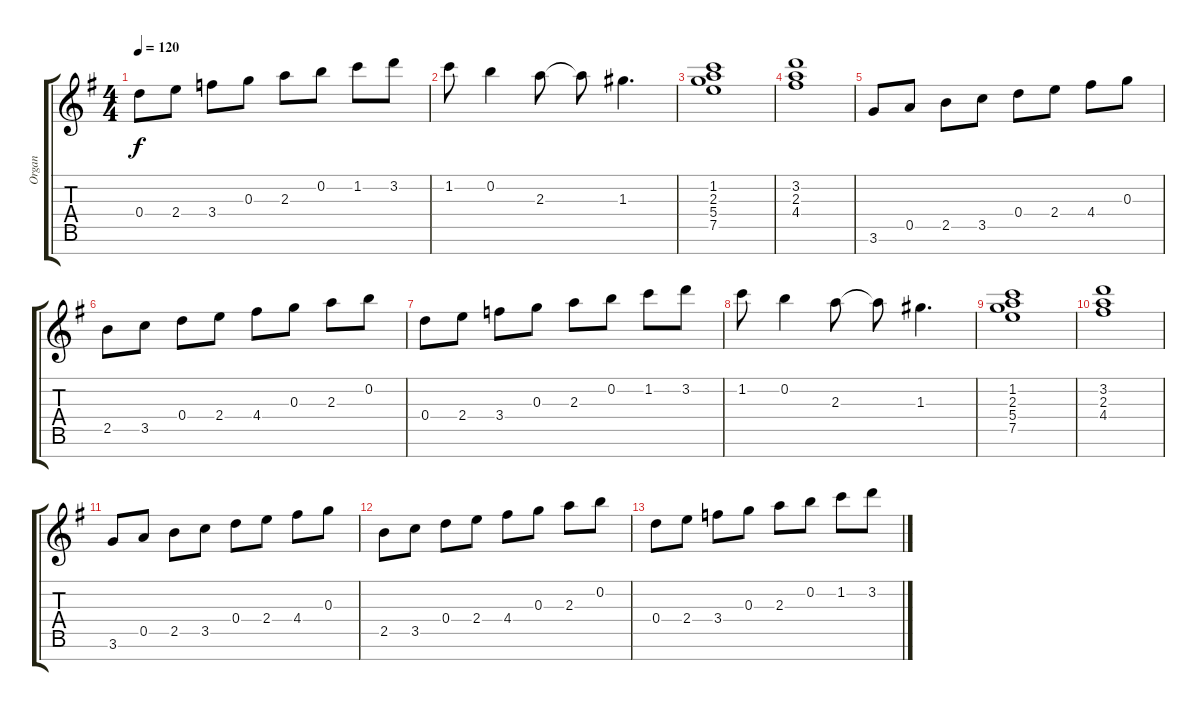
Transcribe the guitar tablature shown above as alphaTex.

\track ("Organ" "Organ") {instrument rockorgan}
\staff {score tabs}
\tuning (E6 B5 G5 D5 A4 E4 B3) {hide}
\ts (4 4)
\tempo 120
\clef g2
\ks g
0.4.8{dy f} 2.4.8 3.4.8 0.3.8 2.3.8 0.2.8 1.2.8 3.2.8 |
1.2.8 0.2.4 2.3.8 2.3{t}.8 1.3.4{d} |
(1.2 2.3 5.4 7.5).1 |
(3.2 2.3 4.4).1 |
3.6.8 0.5.8 2.5.8 3.5.8 0.4.8 2.4.8 4.4.8 0.3.8 |
2.5.8 3.5.8 0.4.8 2.4.8 4.4.8 0.3.8 2.3.8 0.2.8 |
0.4.8 2.4.8 3.4.8 0.3.8 2.3.8 0.2.8 1.2.8 3.2.8 |
1.2.8 0.2.4 2.3.8 2.3{t}.8 1.3.4{d} |
(1.2 2.3 5.4 7.5).1 |
(3.2 2.3 4.4).1 |
3.6.8 0.5.8 2.5.8 3.5.8 0.4.8 2.4.8 4.4.8 0.3.8 |
2.5.8 3.5.8 0.4.8 2.4.8 4.4.8 0.3.8 2.3.8 0.2.8 |
0.4.8 2.4.8 3.4.8 0.3.8 2.3.8 0.2.8 1.2.8 3.2.8
